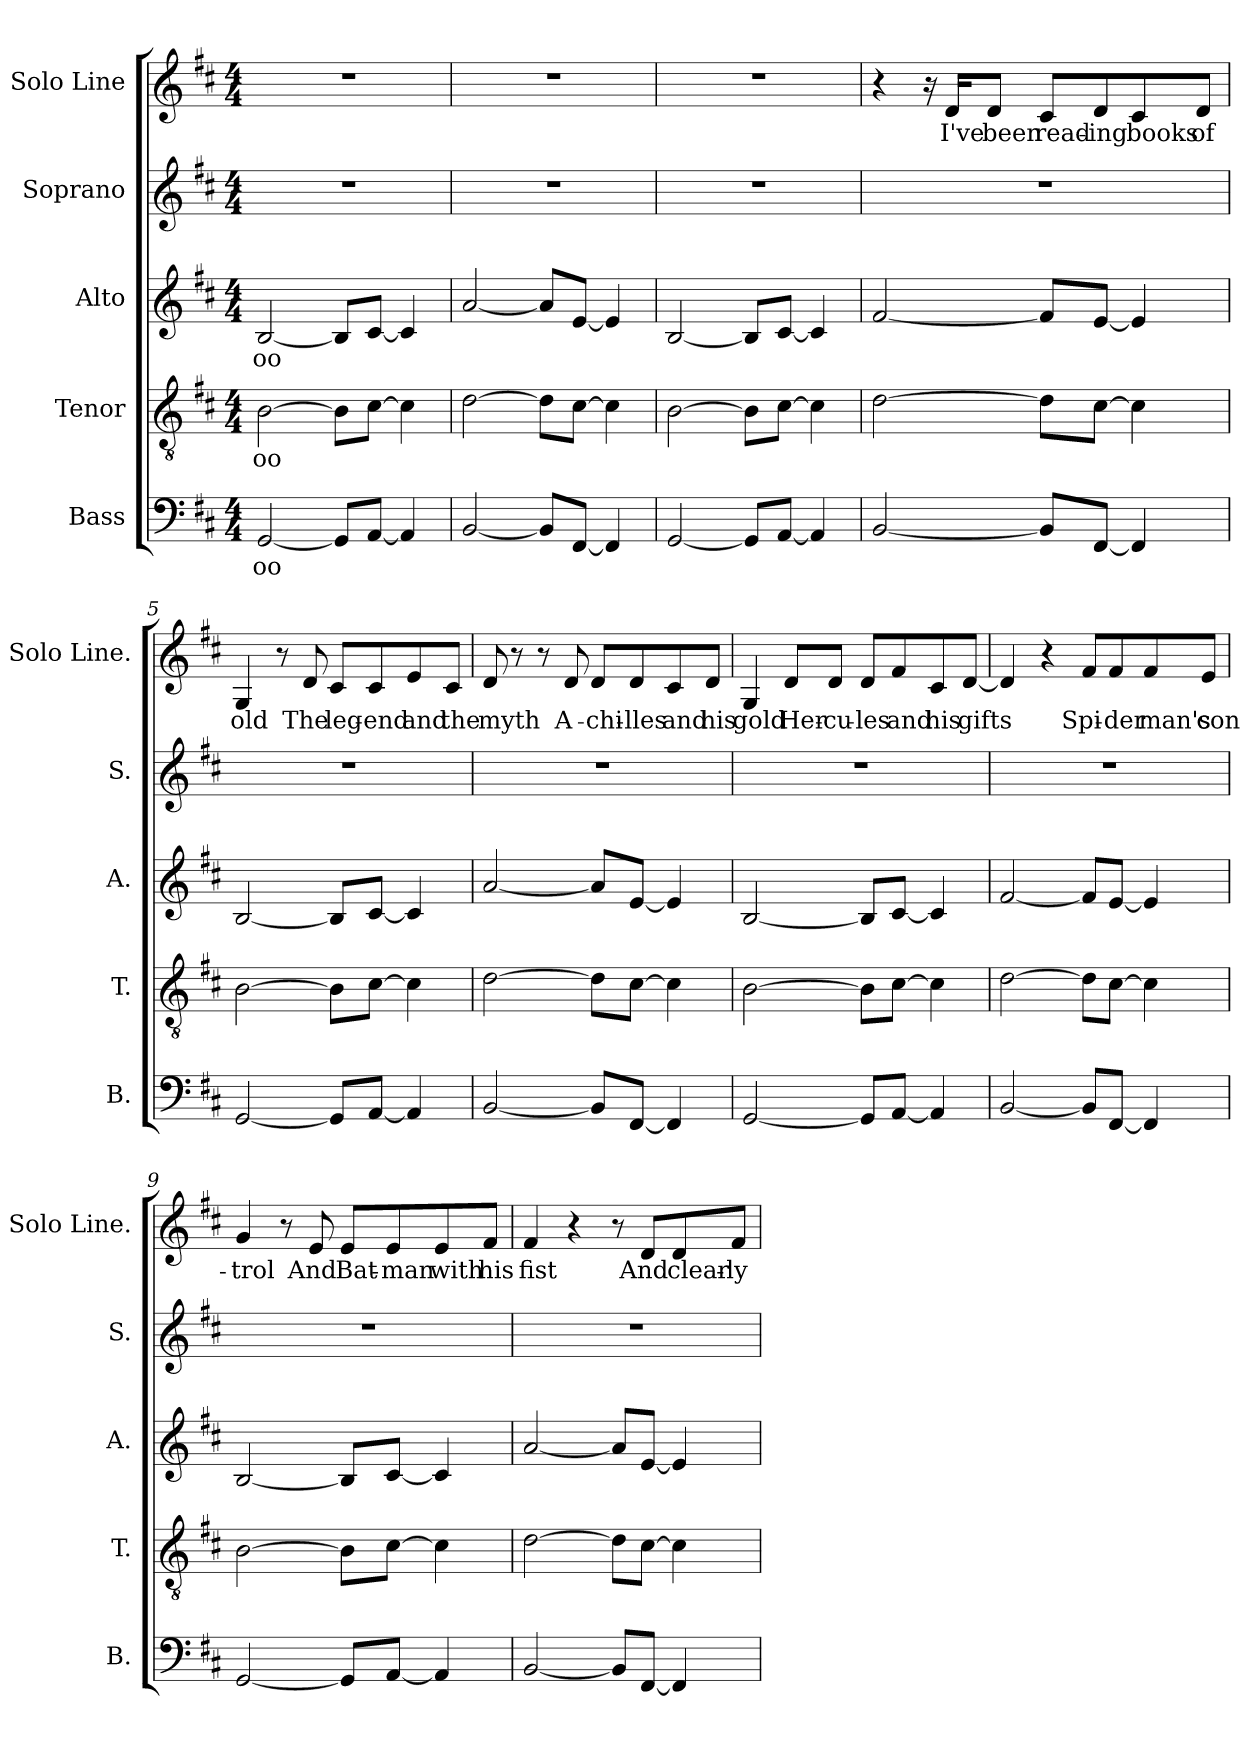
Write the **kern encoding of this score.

**kern	**text	**kern	**text	**kern	**text	**kern	**kern	**text
*part5	*part5	*part4	*part4	*part3	*part3	*part2	*part1	*part1
*staff5	*staff5	*staff4	*staff4	*staff3	*staff3	*staff2	*staff1	*staff1
*I"Bass	*	*I"Tenor	*	*I"Alto	*	*I"Soprano	*I"Solo Line	*
*I'B.	*	*I'T.	*	*I'A.	*	*I'S.	*I'Solo Line.	*
*clefF4	*	*clefGv2	*	*clefG2	*	*clefG2	*clefG2	*
*k[f#c#]	*	*k[f#c#]	*	*k[f#c#]	*	*k[f#c#]	*k[f#c#]	*
*M4/4	*	*M4/4	*	*M4/4	*	*M4/4	*M4/4	*
*MM105	*	*MM105	*	*MM105	*	*MM105	*MM105	*
=1	=1	=1	=1	=1	=1	=1	=1	=1
!	!LO:LY:b	!	!LO:LY:b	!	!LO:LY:b	!	!	!
[2GG/	oo	[2B\	oo	[2B/	oo	1r	1r	.
8GG/L]	.	8B\L]	.	8B/L]	.	.	.	.
[8AA/J	.	[8c#\J	.	[8c#/J	.	.	.	.
4AA/]	.	4c#\]	.	4c#/]	.	.	.	.
=2	=2	=2	=2	=2	=2	=2	=2	=2
[2BB/	.	[2d\	.	[2a/	.	1r	1r	.
8BB/L]	.	8d\L]	.	8a/L]	.	.	.	.
[8FF#/J	.	[8c#\J	.	[8e/J	.	.	.	.
4FF#/]	.	4c#\]	.	4e/]	.	.	.	.
=3	=3	=3	=3	=3	=3	=3	=3	=3
[2GG/	.	[2B\	.	[2B/	.	1r	1r	.
8GG/L]	.	8B\L]	.	8B/L]	.	.	.	.
[8AA/J	.	[8c#\J	.	[8c#/J	.	.	.	.
4AA/]	.	4c#\]	.	4c#/]	.	.	.	.
=4	=4	=4	=4	=4	=4	=4	=4	=4
[2BB/	.	[2d\	.	[2f#/	.	1r	4r	.
.	.	.	.	.	.	.	16r	.
!	!	!	!	!	!	!	!	!LO:LY:b
.	.	.	.	.	.	.	16d/KL	I've
!	!	!	!	!	!	!	!	!LO:LY:b
.	.	.	.	.	.	.	8d/J	been
!	!	!	!	!	!	!	!	!LO:LY:b
8BB/L]	.	8d\L]	.	8f#/L]	.	.	8c#/L	read-
!	!	!	!	!	!	!	!	!LO:LY:b
[8FF#/J	.	[8c#\J	.	[8e/J	.	.	8d/	-ing
!	!	!	!	!	!	!	!	!LO:LY:b
4FF#/]	.	4c#\]	.	4e/]	.	.	8c#/	books
!	!	!	!	!	!	!	!	!LO:LY:b
.	.	.	.	.	.	.	8d/J	of
!!LO:LB:g=z
=5	=5	=5	=5	=5	=5	=5	=5	=5
!	!	!	!	!	!	!	!	!LO:LY:b
[2GG/	.	[2B\	.	[2B/	.	1r	4G/	old
.	.	.	.	.	.	.	8r	.
!	!	!	!	!	!	!	!	!LO:LY:b
.	.	.	.	.	.	.	8d/	The
!	!	!	!	!	!	!	!	!LO:LY:b
8GG/L]	.	8B\L]	.	8B/L]	.	.	8c#/L	leg-
!	!	!	!	!	!	!	!	!LO:LY:b
[8AA/J	.	[8c#\J	.	[8c#/J	.	.	8c#/	-end
!	!	!	!	!	!	!	!	!LO:LY:b
4AA/]	.	4c#\]	.	4c#/]	.	.	8e/	and
!	!	!	!	!	!	!	!	!LO:LY:b
.	.	.	.	.	.	.	8c#/J	the
=6	=6	=6	=6	=6	=6	=6	=6	=6
!	!	!	!	!	!	!	!	!LO:LY:b
[2BB/	.	[2d\	.	[2a/	.	1r	8d/	myth
.	.	.	.	.	.	.	8r	.
.	.	.	.	.	.	.	8r	.
!	!	!	!	!	!	!	!	!LO:LY:b
.	.	.	.	.	.	.	8d/	A-
!	!	!	!	!	!	!	!	!LO:LY:b
8BB/L]	.	8d\L]	.	8a/L]	.	.	8d/L	-chi-
!	!	!	!	!	!	!	!	!LO:LY:b
[8FF#/J	.	[8c#\J	.	[8e/J	.	.	8d/	-lles
!	!	!	!	!	!	!	!	!LO:LY:b
4FF#/]	.	4c#\]	.	4e/]	.	.	8c#/	and
!	!	!	!	!	!	!	!	!LO:LY:b
.	.	.	.	.	.	.	8d/J	his
=7	=7	=7	=7	=7	=7	=7	=7	=7
!	!	!	!	!	!	!	!	!LO:LY:b
[2GG/	.	[2B\	.	[2B/	.	1r	4G/	gold
!	!	!	!	!	!	!	!	!LO:LY:b
.	.	.	.	.	.	.	8d/L	Her-
!	!	!	!	!	!	!	!	!LO:LY:b
.	.	.	.	.	.	.	8d/J	-cu-
!	!	!	!	!	!	!	!	!LO:LY:b
8GG/L]	.	8B\L]	.	8B/L]	.	.	8d/L	-les
!	!	!	!	!	!	!	!	!LO:LY:b
[8AA/J	.	[8c#\J	.	[8c#/J	.	.	8f#/	and
!	!	!	!	!	!	!	!	!LO:LY:b
4AA/]	.	4c#\]	.	4c#/]	.	.	8c#/	his
!	!	!	!	!	!	!	!	!LO:LY:b
.	.	.	.	.	.	.	[8d/J	gifts
!!LO:PB:g=z
=8	=8	=8	=8	=8	=8	=8	=8	=8
[2BB/	.	[2d\	.	[2f#/	.	1r	4d/]	.
.	.	.	.	.	.	.	4r	.
!	!	!	!	!	!	!	!	!LO:LY:b
8BB/L]	.	8d\L]	.	8f#/L]	.	.	8f#/L	Spi-
!	!	!	!	!	!	!	!	!LO:LY:b
[8FF#/J	.	[8c#\J	.	[8e/J	.	.	8f#/	-der
!	!	!	!	!	!	!	!	!LO:LY:b
4FF#/]	.	4c#\]	.	4e/]	.	.	8f#/	man's
!	!	!	!	!	!	!	!	!LO:LY:b
.	.	.	.	.	.	.	8e/J	con-
=9	=9	=9	=9	=9	=9	=9	=9	=9
!	!	!	!	!	!	!	!	!LO:LY:b
[2GG/	.	[2B\	.	[2B/	.	1r	4g/	-trol
.	.	.	.	.	.	.	8r	.
!	!	!	!	!	!	!	!	!LO:LY:b
.	.	.	.	.	.	.	8e/	And
!	!	!	!	!	!	!	!	!LO:LY:b
8GG/L]	.	8B\L]	.	8B/L]	.	.	8e/L	Bat-
!	!	!	!	!	!	!	!	!LO:LY:b
[8AA/J	.	[8c#\J	.	[8c#/J	.	.	8e/	-man
!	!	!	!	!	!	!	!	!LO:LY:b
4AA/]	.	4c#\]	.	4c#/]	.	.	8e/	with
!	!	!	!	!	!	!	!	!LO:LY:b
.	.	.	.	.	.	.	8f#/J	his
=10	=10	=10	=10	=10	=10	=10	=10	=10
!	!	!	!	!	!	!	!	!LO:LY:b
[2BB/	.	[2d\	.	[2a/	.	1r	4f#/	fist
.	.	.	.	.	.	.	4r	.
8BB/L]	.	8d\L]	.	8a/L]	.	.	8r	.
!	!	!	!	!	!	!	!	!LO:LY:b
[8FF#/J	.	[8c#\J	.	[8e/J	.	.	8d/L	And
!	!	!	!	!	!	!	!	!LO:LY:b
4FF#/]	.	4c#\]	.	4e/]	.	.	8d/	clear-
!	!	!	!	!	!	!	!	!LO:LY:b
.	.	.	.	.	.	.	8f#/J	-ly
=	=	=	=	=	=	=	=	=
*-	*-	*-	*-	*-	*-	*-	*-	*-
